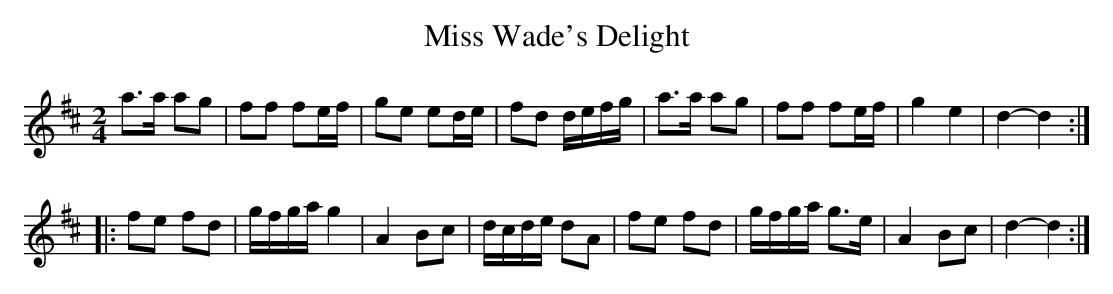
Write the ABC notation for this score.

X:1
T:Miss Wade's Delight
M:2/4
K:D major
a3a a2g2| f2f2 f2ef| g2e2 e2de| f2d2 defg| \
a3a a2g2| f2f2 f2ef| g4 e4| d4-d4::
f2e2 f2d2| gfga g4| A4 B2c2| dcde d2A2| \
f2e2 f2d2| gfga g3e| A4 B2c2| d4-d4:|
